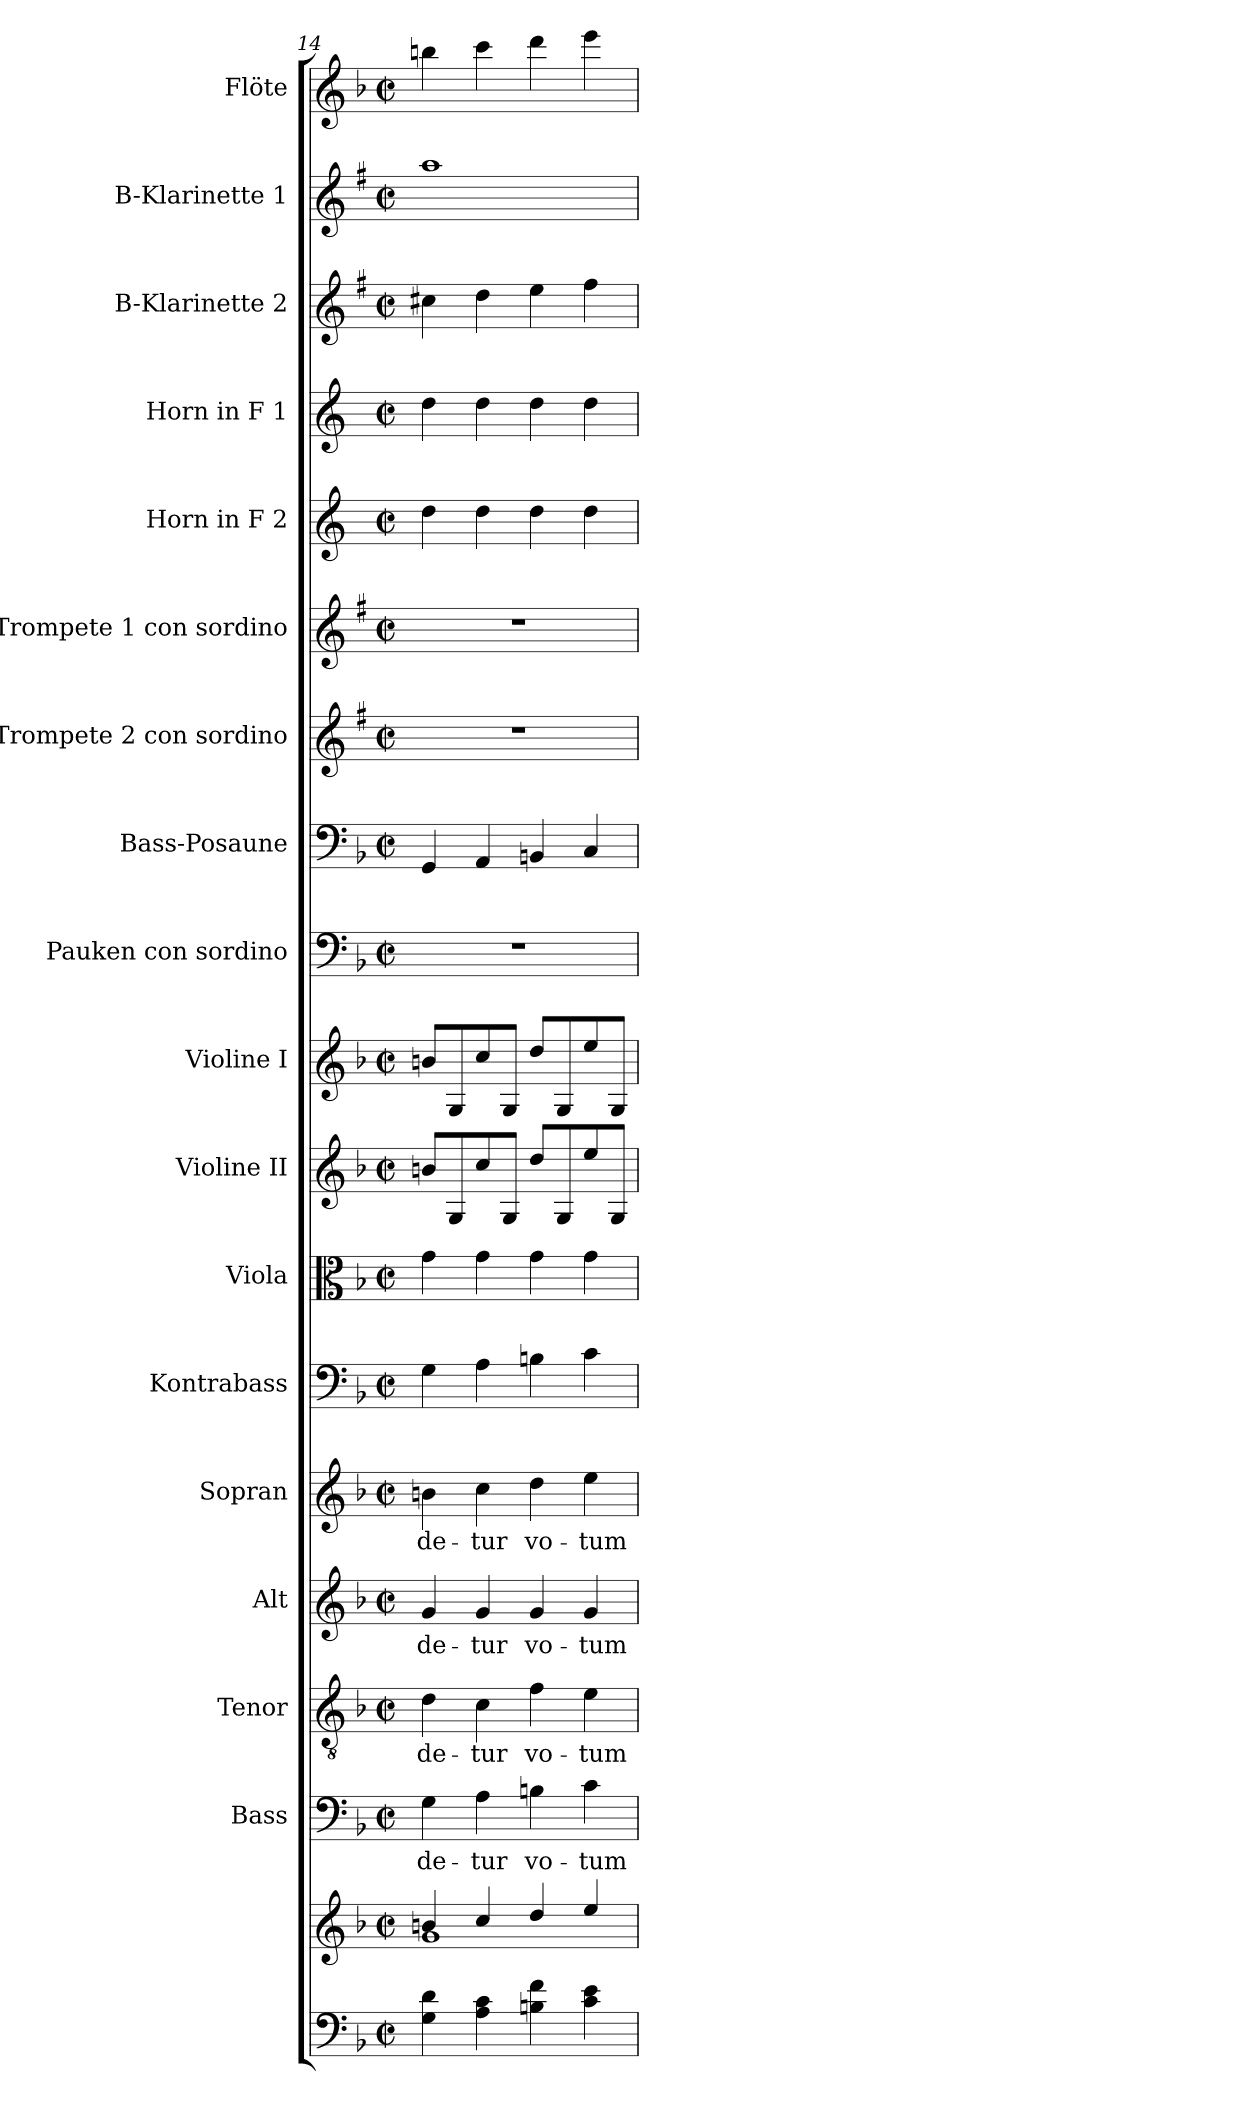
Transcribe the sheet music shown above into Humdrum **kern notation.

**kern	**kern	**kern	**text	**kern	**text	**kern	**text	**kern	**text	**kern	**kern	**kern	**kern	**kern	**kern	**kern	**kern	**kern	**kern	**kern	**kern	**kern
*part18	*part18	*part17	*part17	*part16	*part16	*part15	*part15	*part14	*part14	*part13	*part12	*part11	*part10	*part9	*part8	*part7	*part6	*part5	*part4	*part3	*part2	*part1
*staff19	*staff18	*staff17	*staff17	*staff16	*staff16	*staff15	*staff15	*staff14	*staff14	*staff13	*staff12	*staff11	*staff10	*staff9	*staff8	*staff7	*staff6	*staff5	*staff4	*staff3	*staff2	*staff1
*	*	*I"Bass	*	*I"Tenor	*	*I"Alt	*	*I"Sopran	*	*I"Kontrabass	*I"Viola	*I"Violine II	*I"Violine I	*I"Pauken con sordino	*I"Bass-Posaune	*I"B-Trompete 2 con sordino	*I"B-Trompete 1 con sordino	*I"Horn in F 2	*I"Horn in F 1	*I"B-Klarinette 2	*I"B-Klarinette 1	*I"Flöte
*	*	*I'B.	*	*I'T.	*	*I'A.	*	*I'S.	*	*I'Kb.	*I'Vla.	*I'Vl. II	*I'Vl. I	*I'Pk.	*I'B. Pos.	*I'B Trp. 2	*I'B Trp. 1	*	*	*I'B Kl. 2	*I'B Kl. 1	*I'Fl.
*clefF4	*clefG2	*clefF4	*	*clefGv2	*	*clefG2	*	*clefG2	*	*clefF4	*clefC3	*clefG2	*clefG2	*clefF4	*clefF4	*clefG2	*clefG2	*clefG2	*clefG2	*clefG2	*clefG2	*clefG2
*	*	*	*	*	*	*	*	*	*	*ITrd7c12	*	*	*	*	*	*ITrd1c2	*ITrd1c2	*ITrd4c7	*ITrd4c7	*ITrd1c2	*ITrd1c2	*
*k[b-]	*k[b-]	*k[b-]	*	*k[b-]	*	*k[b-]	*	*k[b-]	*	*k[b-]	*k[b-]	*k[b-]	*k[b-]	*k[b-]	*k[b-]	*k[b-]	*k[b-]	*k[b-]	*k[b-]	*k[b-]	*k[b-]	*k[b-]
*F:	*F:	*F:	*	*F:	*	*F:	*	*F:	*	*F:	*F:	*F:	*F:	*F:	*F:	*F:	*F:	*F:	*F:	*F:	*F:	*F:
*M2/2	*M2/2	*M2/2	*	*M2/2	*	*M2/2	*	*M2/2	*	*M2/2	*M2/2	*M2/2	*M2/2	*M2/2	*M2/2	*M2/2	*M2/2	*M2/2	*M2/2	*M2/2	*M2/2	*M2/2
*met(c|)	*met(c|)	*met(c|)	*	*met(c|)	*	*met(c|)	*	*met(c|)	*	*met(c|)	*met(c|)	*met(c|)	*met(c|)	*met(c|)	*met(c|)	*met(c|)	*met(c|)	*met(c|)	*met(c|)	*met(c|)	*met(c|)	*met(c|)
=14	=14	=14	=14	=14	=14	=14	=14	=14	=14	=14	=14	=14	=14	=14	=14	=14	=14	=14	=14	=14	=14	=14
*	*^	*	*	*	*	*	*	*	*	*	*	*	*	*	*	*	*	*	*	*	*	*
!	!	!	!	!LO:LY:b	!	!LO:LY:b	!	!LO:LY:b	!	!LO:LY:b	!	!	!	!	!	!	!	!	!	!	!	!	!
4G\ 4d\	4bn/	1g	4G\	-de-	4d\	-de-	4g/	-de-	4bn\	-de-	4GG\	4g\	8bn/L	8bn/L	1r	4GG/	1r	1r	4g\	4g\	4bn\	1gg	4bbn\
.	.	.	.	.	.	.	.	.	.	.	.	.	8G/	8G/	.	.	.	.	.	.	.	.	.
!	!	!	!	!LO:LY:b	!	!LO:LY:b	!	!LO:LY:b	!	!LO:LY:b	!	!	!	!	!	!	!	!	!	!	!	!	!
4A\ 4c\	4cc/	.	4A\	-tur	4c\	-tur	4g/	-tur	4cc\	-tur	4AA\	4g\	8cc/	8cc/	.	4AA/	.	.	4g\	4g\	4cc\	.	4ccc\
.	.	.	.	.	.	.	.	.	.	.	.	.	8G/J	8G/J	.	.	.	.	.	.	.	.	.
!	!	!	!	!LO:LY:b	!	!LO:LY:b	!	!LO:LY:b	!	!LO:LY:b	!	!	!	!	!	!	!	!	!	!	!	!	!
4Bn\ 4f\	4dd/	.	4Bn\	vo-	4f\	vo-	4g/	vo-	4dd\	vo-	4BBn\	4g\	8dd/L	8dd/L	.	4BBn/	.	.	4g\	4g\	4dd\	.	4ddd\
.	.	.	.	.	.	.	.	.	.	.	.	.	8G/	8G/	.	.	.	.	.	.	.	.	.
!	!	!	!	!LO:LY:b	!	!LO:LY:b	!	!LO:LY:b	!	!LO:LY:b	!	!	!	!	!	!	!	!	!	!	!	!	!
4c\ 4e\	4ee/	.	4c\	-tum	4e\	-tum	4g/	-tum	4ee\	-tum	4C\	4g\	8ee/	8ee/	.	4C/	.	.	4g\	4g\	4ee\	.	4eee\
.	.	.	.	.	.	.	.	.	.	.	.	.	8G/J	8G/J	.	.	.	.	.	.	.	.	.
*	*v	*v	*	*	*	*	*	*	*	*	*	*	*	*	*	*	*	*	*	*	*	*	*
=	=	=	=	=	=	=	=	=	=	=	=	=	=	=	=	=	=	=	=	=	=	=
*-	*-	*-	*-	*-	*-	*-	*-	*-	*-	*-	*-	*-	*-	*-	*-	*-	*-	*-	*-	*-	*-	*-
